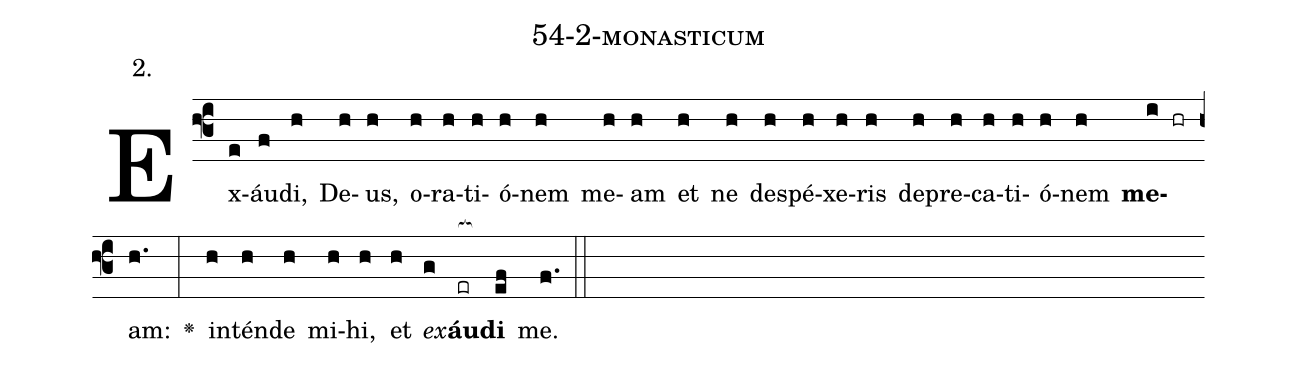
name: 54-2-monasticum;
annotation: 2.;
%%
(f3)Ex(e)áu(f)di,(h) De(h)us,(h) o(h)ra(h)ti(h)ó(h)nem(h) me(h)am(h) et(h) ne(h) de(h)spé(h)xe(h)ris(h) de(h)pre(h)ca(h)ti(h)ó(h)nem(h) <b>me</b>(i hr)am:(h.) <v>\greheightstar</v>(:) in(h)tén(h)de(h) mi(h)hi,(h) et(h) <i>ex</i>(g)<b>áu</b>(er[ocb:1{])<b>di</b>(ef[ocb:0}]) me.(f.) (::)


%E(h) u(h) o(h) u(g) a(ef) e.(f.) (::)
